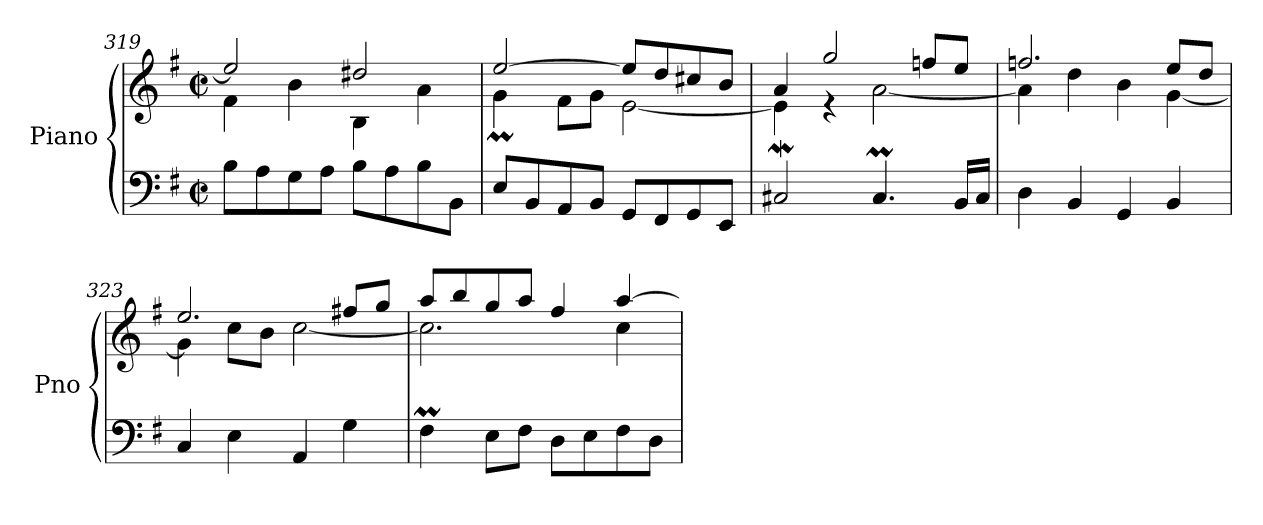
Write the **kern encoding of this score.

**kern	**kern
*part1	*part1
*staff2	*staff1
*I"Piano	*
*I'Pno	*
*clefF4	*clefG2
*k[f#]	*k[f#]
*M2/2	*M2/2
*met(c|)	*met(c|)
=319	=319
*	*^
8B\L	2ee/]	4f#\
8A\	.	.
8G\	.	4b\
8A\J	.	.
8B\L	2dd#X/	4B\
8A\	.	.
8B\	.	4a\
8BB\J	.	.
=320	=320	=320
8E/L	[2ee/	4gM\
8BB/	.	.
8AA/	.	8f#\L
8BB/J	.	8g\J
8GG/L	8ee/L]	[2e\
8FF#/	8dd/	.
8GG/	8cc#X/	.
8EE/J	8b/J	.
=321	=321	=321
2C#XW/	4a/	4e\]
.	2gg/	4r
4.C#m/	.	[2a\
.	8ffn/L	.
16BB/LL	8ee/J	.
16C#/JJ	.	.
=322	=322	=322
4D\	2.ffn/	4a\]
4BB/	.	4dd\
4GG/	.	4b\
4BB/	8ee/L	[4g\
.	8dd/J	.
!!LO:LB:g=z	!!
=323	=323	=323
4C/	2.ee/	4g\]
4E\	.	8cc\L
.	.	8b\J
4AA/	.	[2cc\
4G\	8ff#X/L	.
.	8gg/J	.
=324	=324	=324
4F#m\	8aa/L	2.cc\]
.	8bb/	.
8E\L	8gg/	.
8F#\J	8aa/J	.
8D\L	4ff#/	.
8E\	.	.
8F#\	[4aa/	4cc\
8D\J	.	.
*	*v	*v
=	=
*-	*-
